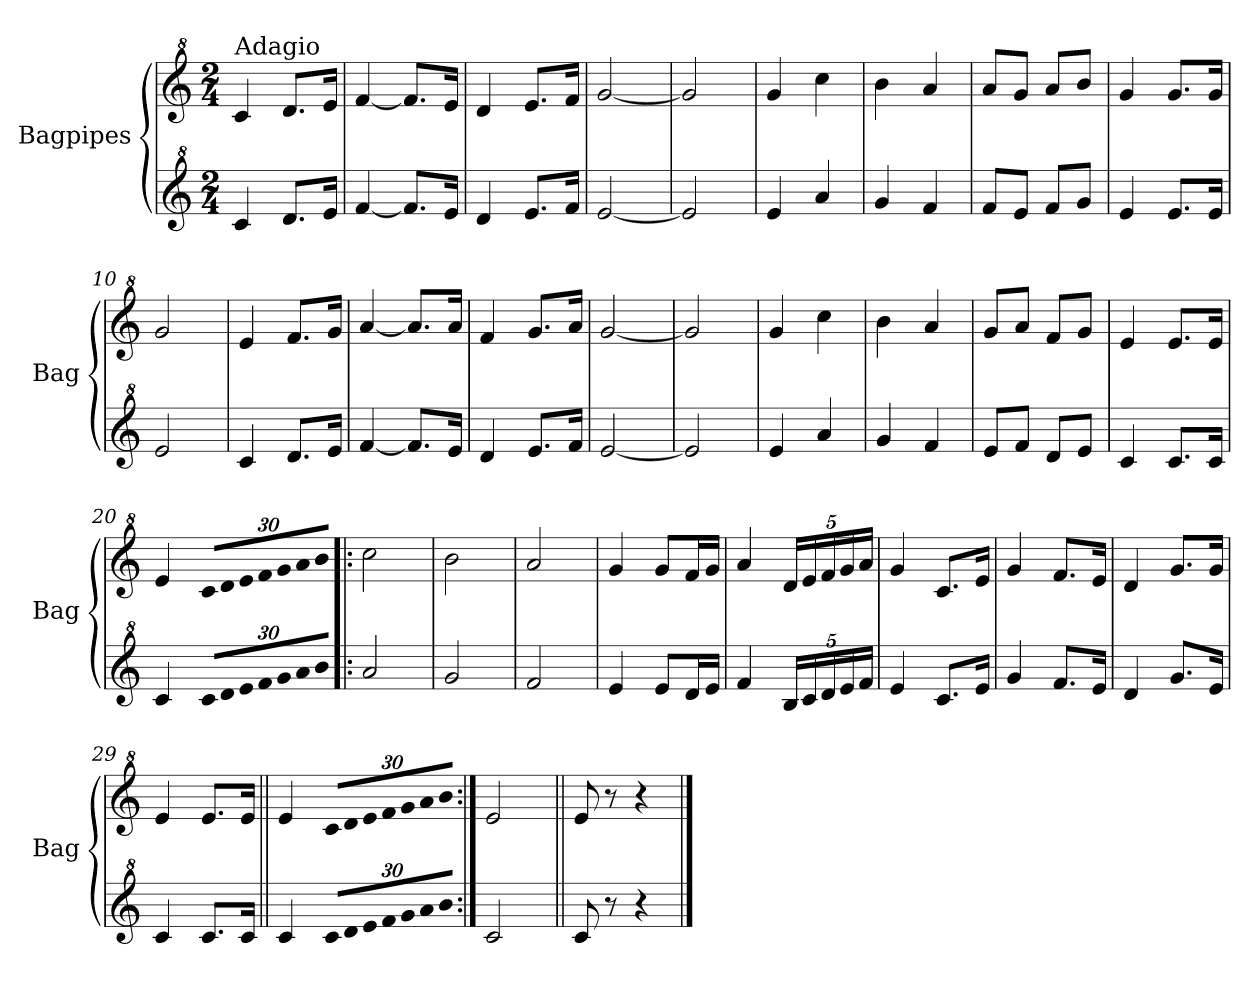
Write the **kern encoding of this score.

**kern	**kern
*part2	*part1
*staff2	*staff1
*I"Bagpipes	*I"Bagpipes
*I'Bag	*I'Bag
*clefG^2	*clefG^2
*k[]	*k[]
*C:	*C:
*M2/4	*M2/4
=1	=1
!	!LO:TX:a:t=Adagio
4cc/	4cc/
8.dd/L	8.dd/L
16ee/Jk	16ee/Jk
=2	=2
[4ff/	[4ff/
8.ff/L]	8.ff/L]
16ee/Jk	16ee/Jk
=3	=3
4dd/	4dd/
8.ee/L	8.ee/L
16ff/Jk	16ff/Jk
=4	=4
[2ee/	[2gg/
=5	=5
2ee/]	2gg/]
=6	=6
4ee/	4gg/
4aa/	4ccc\
=7	=7
4gg/	4bb\
4ff/	4aa/
=8	=8
8ff/L	8aa/L
8ee/J	8gg/J
8ff/L	8aa/L
8gg/J	8bb/J
=9	=9
4ee/	4gg/
8.ee/L	8.gg/L
16ee/Jk	16gg/Jk
=10	=10
2ee/	2gg/
=11	=11
4cc/	4ee/
8.dd/L	8.ff/L
16ee/Jk	16gg/Jk
=12	=12
[4ff/	[4aa/
8.ff/L]	8.aa/L]
16ee/Jk	16aa/Jk
=13	=13
4dd/	4ff/
8.ee/L	8.gg/L
16ff/Jk	16aa/Jk
=14	=14
[2ee/	[2gg/
!!LO:LB:g=z
=15	=15
2ee/]	2gg/]
=16	=16
4ee/	4gg/
4aa/	4ccc\
=17	=17
4gg/	4bb\
4ff/	4aa/
=18	=18
8ee/L	8gg/L
8ff/J	8aa/J
8dd/L	8ff/L
8ee/J	8gg/J
=19	=19
4cc/	4ee/
8.cc/L	8.ee/L
16cc/Jk	16ee/Jk
=20	=20
4cc/	4ee/
*Xbrackettup	*
!LO:N:vis=16	!
*	*Xbrackettup
!	!LO:N:vis=16
480%17cc/LL	480%17cc/LL
!LO:N:vis=16	!LO:N:vis=16
480%17dd/	480%17dd/
!LO:N:vis=16	!LO:N:vis=16
480%17ee/	480%17ee/
!LO:N:vis=16	!LO:N:vis=16
480%17ff/	480%17ff/
!LO:N:vis=16	!LO:N:vis=16
480%17gg/	480%17gg/
!LO:N:vis=16	!LO:N:vis=16
480%17aa/	480%17aa/
!LO:N:vis=16	!LO:N:vis=16
480%17bb/JJ	480%17bb/JJ
=21!|:	=21!|:
2aa/	2ccc\
=22	=22
2gg/	2bb\
=23	=23
2ff/	2aa/
=24	=24
4ee/	4gg/
8ee/L	8gg/L
16dd/L	16ff/L
16ee/JJ	16gg/JJ
=25	=25
4ff/	4aa/
20b/LL	20dd/LL
20cc/	20ee/
20dd/	20ff/
20ee/	20gg/
20ff/JJ	20aa/JJ
=26	=26
4ee/	4gg/
8.cc/L	8.cc/L
16ee/Jk	16ee/Jk
!!LO:LB:g=z
=27	=27
4gg/	4gg/
8.ff/L	8.ff/L
16ee/Jk	16ee/Jk
=28	=28
4dd/	4dd/
8.gg/L	8.gg/L
16ee/Jk	16gg/Jk
=29	=29
4cc/	4ee/
8.cc/L	8.ee/L
16cc/Jk	16ee/Jk
=30||	=30||
4cc/	4ee/
!LO:N:vis=16	!LO:N:vis=16
480%17cc/LL	480%17cc/LL
!LO:N:vis=16	!LO:N:vis=16
480%17dd/	480%17dd/
!LO:N:vis=16	!LO:N:vis=16
480%17ee/	480%17ee/
!LO:N:vis=16	!LO:N:vis=16
480%17ff/	480%17ff/
!LO:N:vis=16	!LO:N:vis=16
480%17gg/	480%17gg/
!LO:N:vis=16	!LO:N:vis=16
480%17aa/	480%17aa/
!LO:N:vis=16	!LO:N:vis=16
480%17bb/JJ	480%17bb/JJ
=31:|!	=31:|!
2cc/	2ee/
=32||	=32||
8cc/	8ee/
8r	8r
4r	4r
==	==
*-	*-
